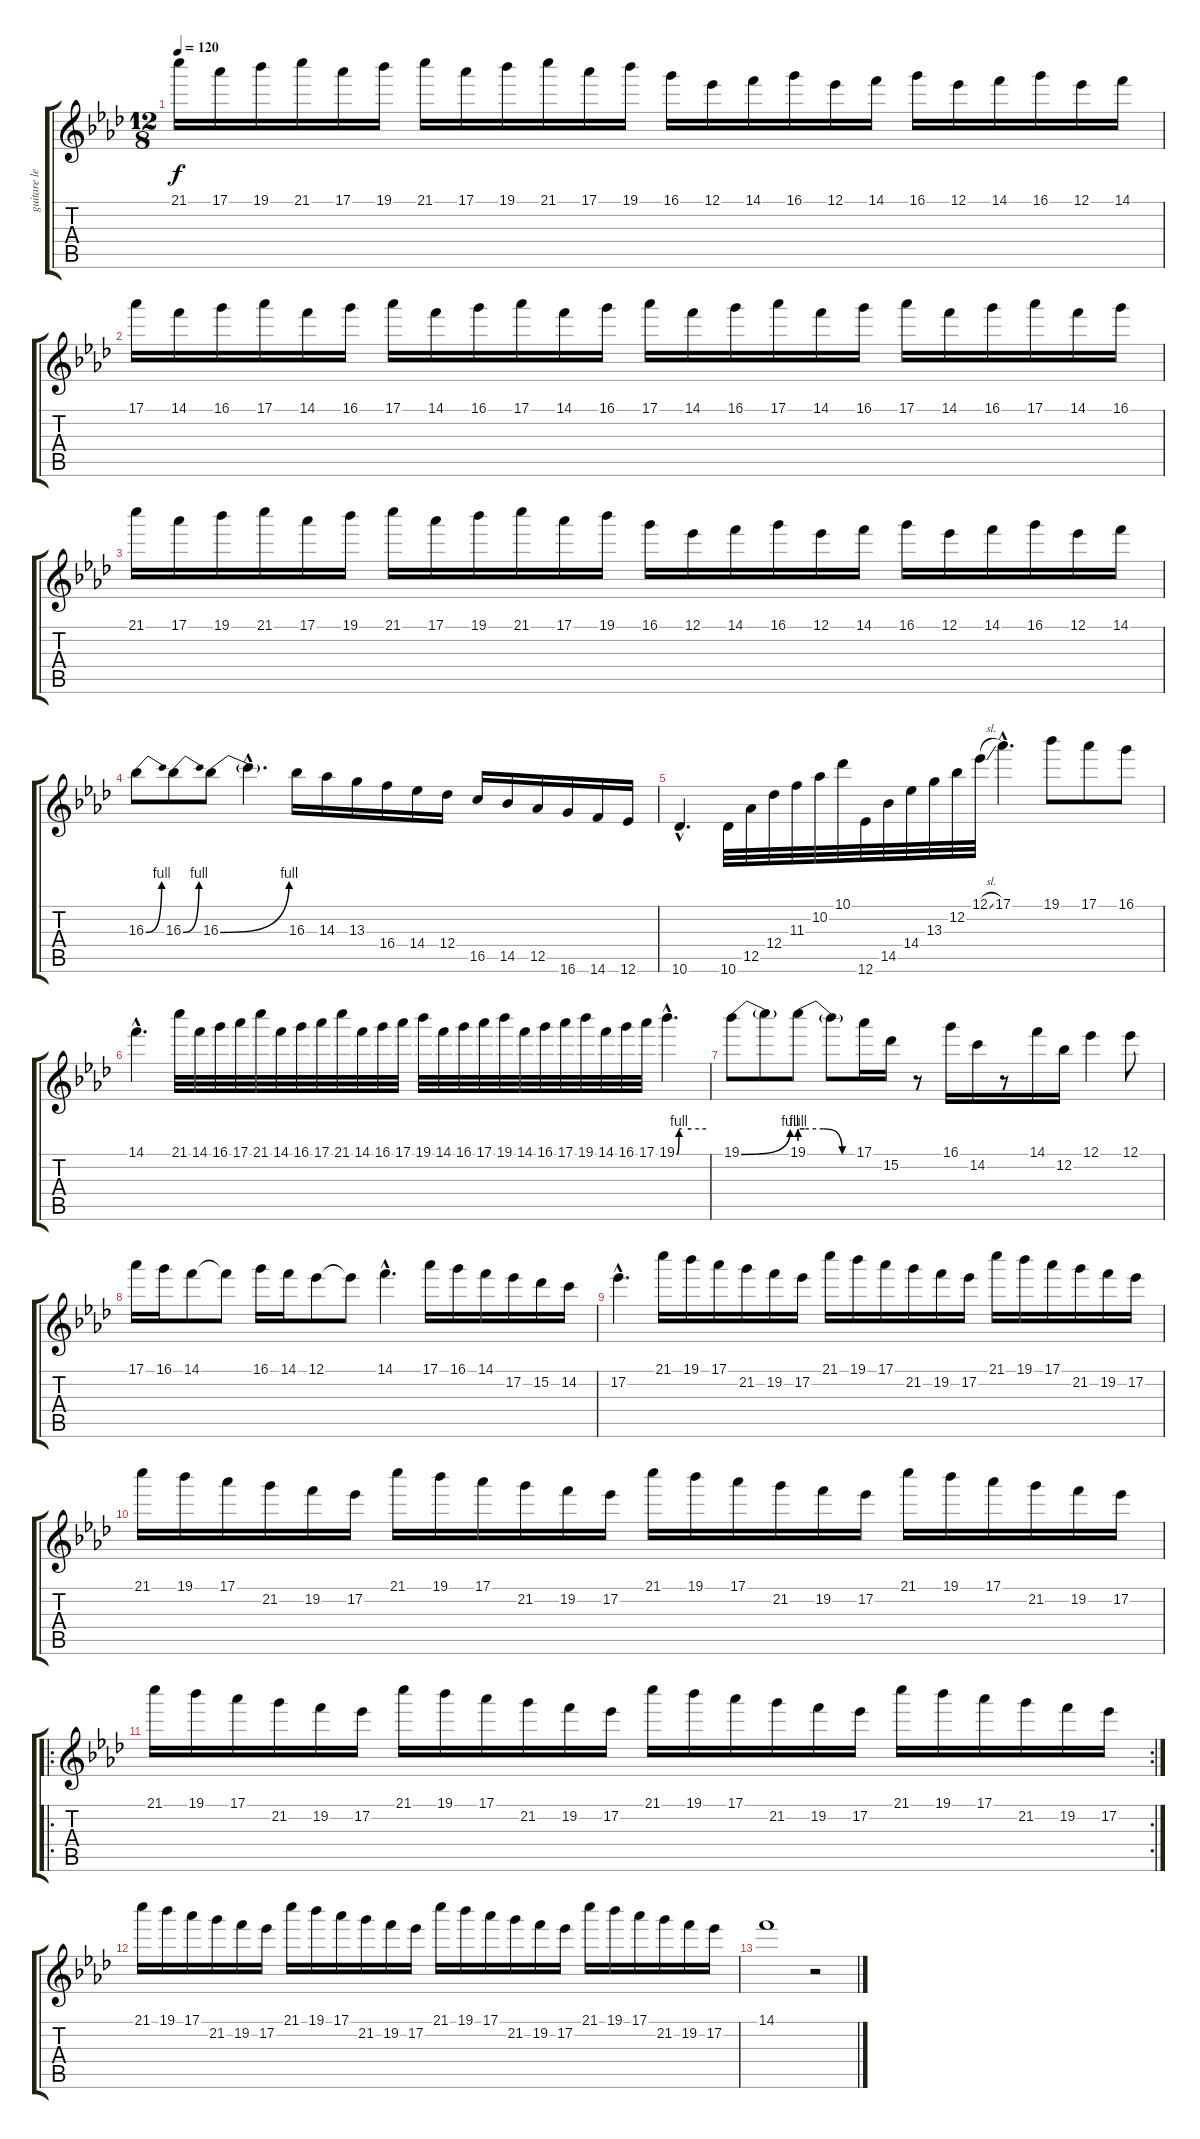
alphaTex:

\track ("guitare lead" "guitare le") {instrument distortionguitar}
\staff {score tabs}
\tuning (Eb4 Bb3 Gb3 Db3 Ab2 Eb2) {hide}
\ts (12 8)
\tempo 120
\clef g2
\ks fminor
21.1.16{dy f} 17.1.16 19.1.16 21.1.16 17.1.16 19.1.16 21.1.16 17.1.16 19.1.16 21.1.16 17.1.16 19.1.16 16.1.16 12.1.16 14.1.16 16.1.16 12.1.16 14.1.16 16.1.16 12.1.16 14.1.16 16.1.16 12.1.16 14.1.16 |
17.1.16 14.1.16 16.1.16 17.1.16 14.1.16 16.1.16 17.1.16 14.1.16 16.1.16 17.1.16 14.1.16 16.1.16 17.1.16 14.1.16 16.1.16 17.1.16 14.1.16 16.1.16 17.1.16 14.1.16 16.1.16 17.1.16 14.1.16 16.1.16 |
21.1.16 17.1.16 19.1.16 21.1.16 17.1.16 19.1.16 21.1.16 17.1.16 19.1.16 21.1.16 17.1.16 19.1.16 16.1.16 12.1.16 14.1.16 16.1.16 12.1.16 14.1.16 16.1.16 12.1.16 14.1.16 16.1.16 12.1.16 14.1.16 |
16.3{be (bend 0 0 60 4)}.8{volume 16 instrument distortionguitar} 16.3{be (bend 0 0 60 4)}.8 16.3{be (bend 0 0 60 4)}.8 16.3{hac t}.4{d} 16.3.16 14.3.16 13.3.16 16.4.16 14.4.16 12.4.16 16.5.16 14.5.16 12.5.16 16.6.16 14.6.16 12.6.16 |
10.6{hac}.4{d} 10.6.32 12.5.32 12.4.32 11.3.32 10.2.32 10.1.32 12.6.32 14.5.32 14.4.32 13.3.32 12.2.32 12.1{sl}.32 17.1{hac}.4{d} 19.1.8 17.1.8 16.1.8 |
14.1{hac}.4{d} 21.1.32 14.1.32 16.1.32 17.1.32 21.1.32 14.1.32 16.1.32 17.1.32 21.1.32 14.1.32 16.1.32 17.1.32 19.1.32 14.1.32 16.1.32 17.1.32 19.1.32 14.1.32 16.1.32 17.1.32 19.1.32 14.1.32 16.1.32 17.1.32 19.1{be (custom 0 0 5 4 10 4 30 4 60 4) hac}.4{d} |
19.1{be (bend 0 0 60 4)}.8 19.1{t}.8 19.1{be (custom 0 4 5 4 25 4 45 0 60 0)}.8 19.1{t}.8 17.1.16 15.2.16 r.8 16.1.16 14.2.16 r.8 14.1.16 12.2.16 12.1.4 12.1.8 |
17.1.16 16.1.16 14.1.8 14.1{t}.8 16.1.16 14.1.16 12.1.8 12.1{t}.8 14.1{hac}.4{d} 17.1.16 16.1.16 14.1.16 17.2.16 15.2.16 14.2.16 |
17.2{hac}.4{d} 21.1.16 19.1.16 17.1.16 21.2.16 19.2.16 17.2.16 21.1.16 19.1.16 17.1.16 21.2.16 19.2.16 17.2.16 21.1.16 19.1.16 17.1.16 21.2.16 19.2.16 17.2.16 |
21.1.16 19.1.16 17.1.16 21.2.16 19.2.16 17.2.16 21.1.16 19.1.16 17.1.16 21.2.16 19.2.16 17.2.16 21.1.16 19.1.16 17.1.16 21.2.16 19.2.16 17.2.16 21.1.16 19.1.16 17.1.16 21.2.16 19.2.16 17.2.16 |
\ro
\rc 2
21.1.16 19.1.16 17.1.16 21.2.16 19.2.16 17.2.16 21.1.16 19.1.16 17.1.16 21.2.16 19.2.16 17.2.16 21.1.16 19.1.16 17.1.16 21.2.16 19.2.16 17.2.16 21.1.16 19.1.16 17.1.16 21.2.16 19.2.16 17.2.16 |
21.1.16 19.1.16 17.1.16 21.2.16 19.2.16 17.2.16 21.1.16 19.1.16 17.1.16 21.2.16 19.2.16 17.2.16 21.1.16 19.1.16 17.1.16 21.2.16 19.2.16 17.2.16 21.1.16 19.1.16 17.1.16 21.2.16 19.2.16 17.2.16 |
14.1.1 r.2
